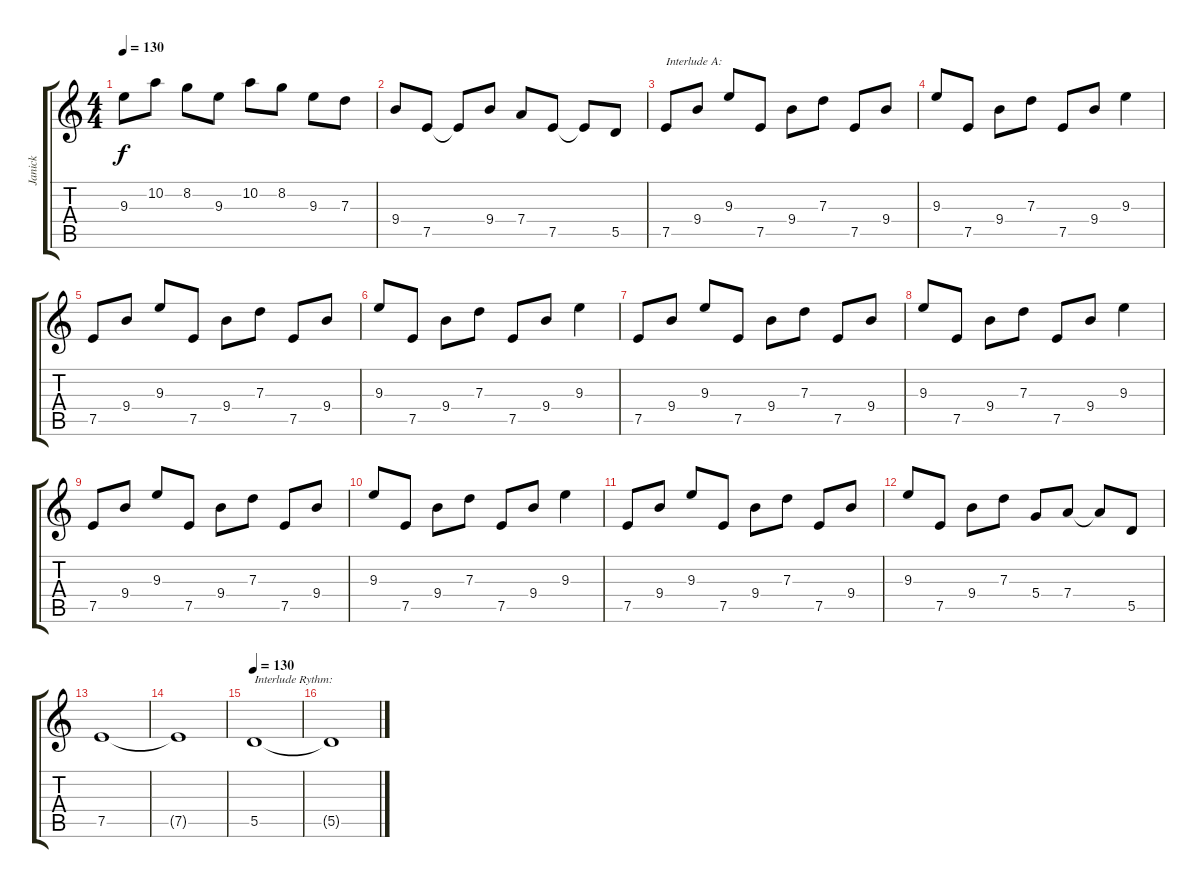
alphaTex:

\track ("Janick" "Janick") {instrument distortionguitar}
\staff {score tabs}
\tuning (E4 B3 G3 D3 A2 E2) {hide}
\ts (4 4)
\tempo 130
\clef g2
\ks c
9.3.8{dy f} 10.2.8 8.2.8 9.3.8 10.2.8 8.2.8 9.3.8 7.3.8 |
9.4.8 7.5.8 7.5{t}.8 9.4.8 7.4.8 7.5.8 7.5{t}.8 5.5.8 |
7.5.8{txt "Interlude A:" volume 12 instrument distortionguitar} 9.4.8 9.3.8 7.5.8 9.4.8 7.3.8 7.5.8 9.4.8 |
9.3.8 7.5.8 9.4.8 7.3.8 7.5.8 9.4.8 9.3.4 |
7.5.8 9.4.8 9.3.8 7.5.8 9.4.8 7.3.8 7.5.8 9.4.8 |
9.3.8 7.5.8 9.4.8 7.3.8 7.5.8 9.4.8 9.3.4 |
7.5.8 9.4.8 9.3.8 7.5.8 9.4.8 7.3.8 7.5.8 9.4.8 |
9.3.8 7.5.8 9.4.8 7.3.8 7.5.8 9.4.8 9.3.4 |
7.5.8 9.4.8 9.3.8 7.5.8 9.4.8 7.3.8 7.5.8 9.4.8 |
9.3.8 7.5.8 9.4.8 7.3.8 7.5.8 9.4.8 9.3.4 |
7.5.8 9.4.8 9.3.8 7.5.8 9.4.8 7.3.8 7.5.8 9.4.8 |
9.3.8 7.5.8 9.4.8 7.3.8 5.4.8 7.4.8 7.4{t}.8 5.5.8 |
7.5.1 |
7.5{t}.1 |
\tempo 130
5.5.1{txt "Interlude Rythm:" volume 10 instrument distortionguitar} |
5.5{t}.1
